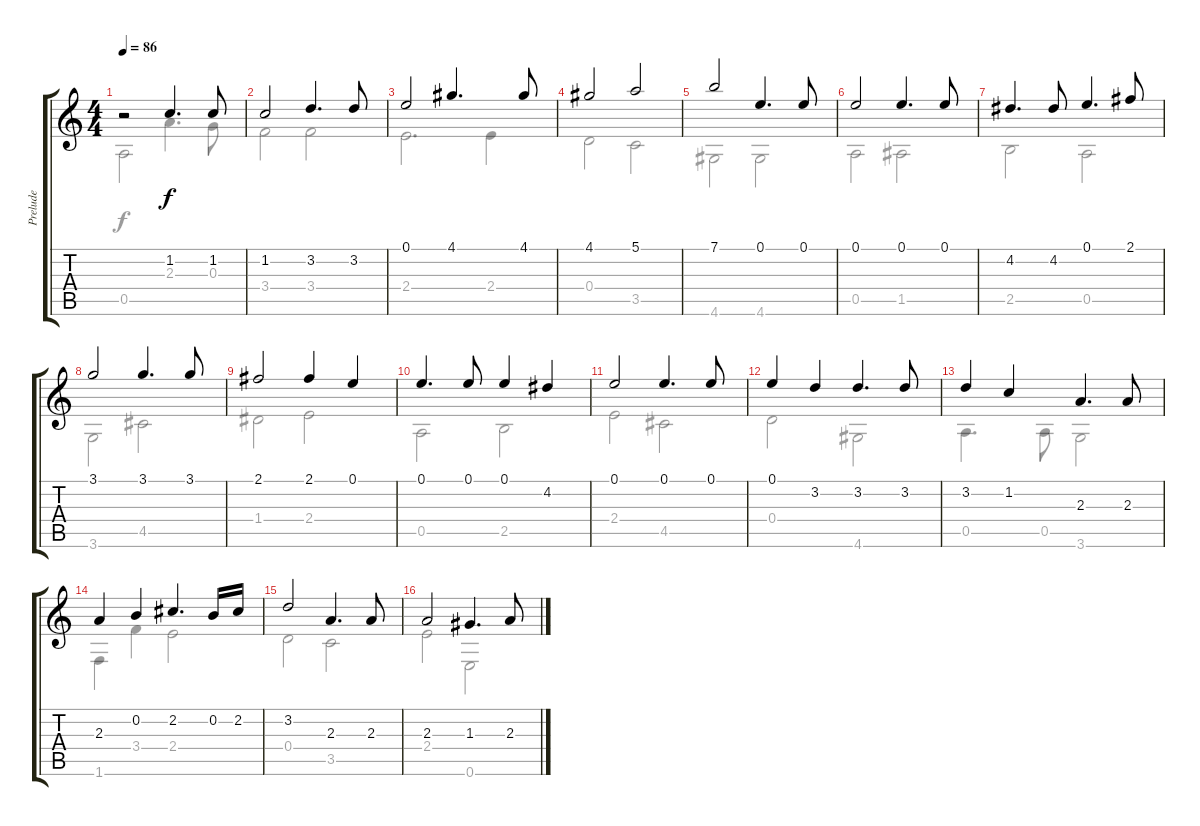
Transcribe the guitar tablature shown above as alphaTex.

\track ("Prelude " "Prelude ") {instrument acousticguitarnylon}
\staff {score tabs}
\tuning (E4 B3 G3 D3 A2 E2) {hide}
\voice
\ts (4 4)
\tempo 86
\clef g2
\ks c
r.2{dy f instrument acousticguitarnylon} 1.2.4{d} 1.2.8 |
1.2.2 3.2.4{d} 3.2.8 |
0.1.2 4.1.4{d} 4.1.8 |
4.1.2 5.1.2 |
7.1.2 0.1.4{d} 0.1.8 |
0.1.2 0.1.4{d} 0.1.8 |
4.2.4{d} 4.2.8 0.1.4{d} 2.1.8 |
3.1.2 3.1.4{d} 3.1.8 |
2.1.2 2.1.4 0.1.4 |
0.1.4{d} 0.1.8 0.1.4 4.2.4 |
0.1.2 0.1.4{d} 0.1.8 |
0.1.4 3.2.4 3.2.4{d} 3.2.8 |
3.2.4 1.2.4 2.3.4{d} 2.3.8 |
2.3.4 0.2.4 2.2.4{d} 0.2.16 2.2.16 |
3.2.2 2.3.4{d} 2.3.8 |
2.3.2 1.3.4{d} 2.3.8
\voice
\clef g2
\ottava regular
\simile none
\ks c
0.5.2{dy f} 2.3.4{d} 0.3.8 |
3.4.2 3.4.2 |
2.4.2{d} 2.4.4 |
0.4.2 3.5.2 |
4.6.2 4.6.2 |
0.5.2 1.5.2 |
2.5.2 0.5.2 |
3.6.2 4.5.2 |
1.4.2 2.4.2 |
0.5.2 2.5.2 |
2.4.2 4.5.2 |
0.4.2 4.6.2 |
0.5.4{d} 0.5.8 3.6.2 |
1.6.4 3.4.4 2.4.2 |
0.4.2 3.5.2 |
2.4.2 0.6.2
